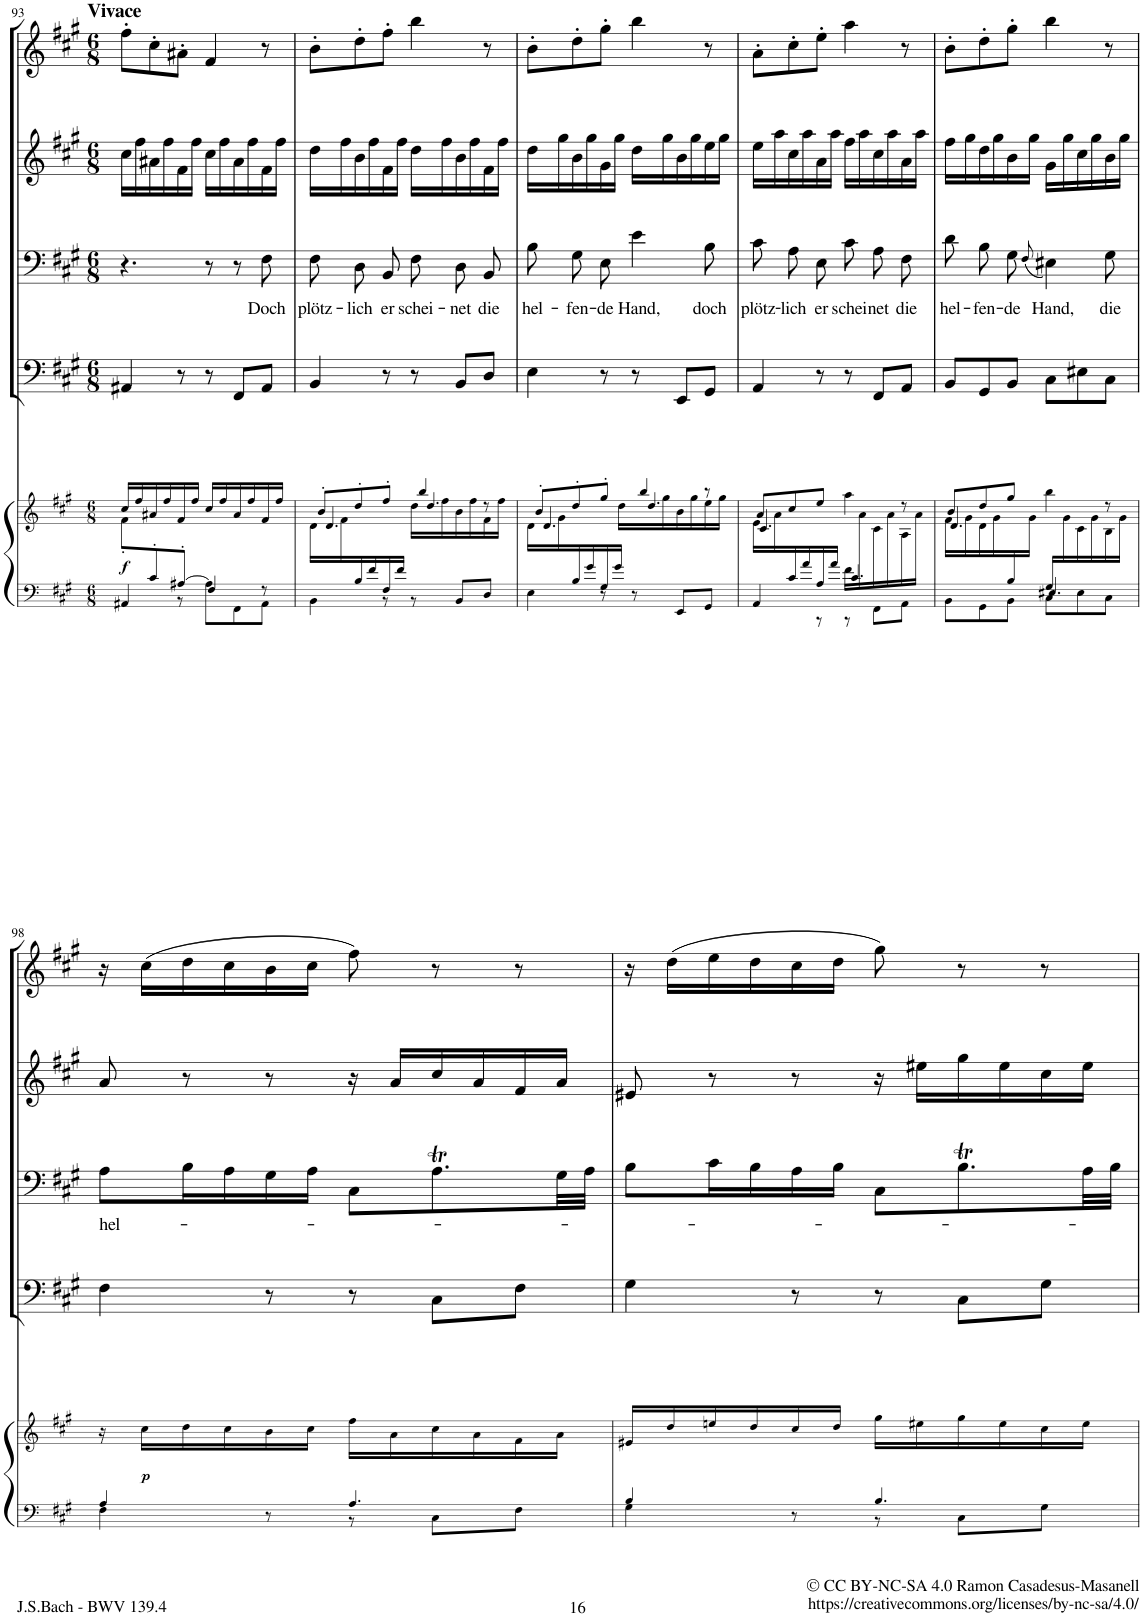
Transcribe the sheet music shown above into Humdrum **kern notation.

**kern	**kern	**dynam	**kern	**kern	**text	**kern	**kern
*part5	*part5	*part5	*part4	*part3	*part3	*part2	*part1
*staff6	*staff5	*staff5/6	*staff4	*staff3	*staff3	*staff2	*staff1
*I"Piano reduction	*	*	*I"Continuo	*I"Basso	*	*I"Violino	*I"Oboe d'amore I, II
*I'Pno	*	*	*	*	*	*I'Vln	*I'Ob
!!LO:PB:g=z
*clefF4	*clefG2	*	*clefF4	*clefF4	*	*clefG2	*clefG2
*k[f#c#g#]	*k[f#c#g#]	*	*k[f#c#g#]	*k[f#c#g#]	*	*k[f#c#g#]	*k[f#c#g#]
*M6/8	*M6/8	*	*M6/8	*M6/8	*	*M6/8	*M6/8
=93	=93	=93	=93	=93	=93	=93	=93
*^	*^	*	*	*	*	*	*
!	!	!	!	!	!	!	!	!	!LO:TX:a:B:t=Vivace
!	!	!	!	!LO:DY:b	!	!	!	!	!
8ryy	4AA#X/	16cc#/LL	8f#'\L	f	4AA#X/	4.r	.	16cc#\LL	8ff#'\L
.	.	16ff#/	.	.	.	.	.	16ff#\	.
8c#'>/	.	16a#X/	2ryy	.	.	.	.	16a#X\	8cc#'\
.	.	16ff#/	.	.	.	.	.	16ff#\	.
[>8A#X'>/J	8r	16f#/	.	.	8r	.	.	16f#\	8a#X'\J
.	.	16ff#/JJ	.	.	.	.	.	16ff#\JJ	.
4F#/	8A#\L]	16cc#/LL	.	.	8r	8r	.	16cc#\LL	4f#/
.	.	16ff#/	.	.	.	.	.	16ff#\	.
.	8FF#\	16a#/	.	.	8FF#/L	8r	.	16a#\	.
.	.	16ff#/	.	.	.	.	.	16ff#\	.
!	!	!	!	!	!	!	!LO:LY:b	!	!
8r	8AA#\J	16f#/	8ryy	.	8AA#/J	8F#\	Doch	16f#\	8r
.	.	16ff#/JJ	.	.	.	.	.	16ff#\JJ	.
=94	=94	=94	=94	=94	=94	=94	=94	=94	=94
*	*	*	*^	*	*	*	*	*	*
!	!	!	!	!	!	!	!	!LO:LY:b	!	!
8ryy	4BB\	8b'/L	4.d/	16d\LL	.	4BB/	8F#\	plötz-	16dd\LL	8b'\L
.	.	.	.	16f#\	.	.	.	.	16ff#\	.
!	!	!	!	!	!	!	!	!LO:LY:b	!	!
16B/	.	8dd'/	.	4ryy	.	.	8D\	-lich	16b\	8dd'\
16f#/	.	.	.	.	.	.	.	.	16ff#\	.
!	!	!	!	!	!	!	!	!LO:LY:b	!	!
16F#/	8r	8ff#'/J	.	.	.	8r	8BB/	er-	16f#\	8ff#'\J
16f#/JJ	.	.	.	.	.	.	.	.	16ff#\JJ	.
!	!	!	!	!	!	!	!	!LO:LY:b	!	!
4.ryy	8r	4bb/	16dd\LL	4.dd/	.	8r	8F#\	-schei-	16dd\LL	4bb\
.	.	.	16ff#\	.	.	.	.	.	16ff#\	.
!	!	!	!	!	!	!	!	!LO:LY:b	!	!
.	8BB/L	.	16b\	.	.	8BB/L	8D\	-net	16b\	.
.	.	.	16ff#\	.	.	.	.	.	16ff#\	.
!	!	!	!	!	!	!	!	!LO:LY:b	!	!
.	8D/J	8r	16f#\	.	.	8D/J	8BB/	die	16f#\	8r
.	.	.	16ff#\JJ	.	.	.	.	.	16ff#\JJ	.
=95	=95	=95	=95	=95	=95	=95	=95	=95	=95	=95
!	!	!	!	!	!	!	!	!LO:LY:b	!	!
8ryy	4E\	8b'/L	16d\LL	4.d/	.	4E\	8B\	hel-	16dd\LL	8b'\L
.	.	.	16g#\	.	.	.	.	.	16gg#\	.
!	!	!	!	!	!	!	!	!LO:LY:b	!	!
16B/	.	8dd'/	4ryy	.	.	.	8G#\	-fen-	16b\	8dd'\
16g#/	.	.	.	.	.	.	.	.	16gg#\	.
!	!	!	!	!	!	!	!	!LO:LY:b	!	!
16G#/	8r	8gg#'/J	.	.	.	8r	8E\	-de	16g#\	8gg#'\J
16g#/JJ	.	.	.	.	.	.	.	.	16gg#\JJ	.
!	!	!	!	!	!	!	!	!LO:LY:b	!	!
4.ryy	8r	4bb/	16dd\LL	4.dd/	.	8r	4e\	Hand,	16dd\LL	4bb\
.	.	.	16gg#\	.	.	.	.	.	16gg#\	.
.	8EE/L	.	16b\	.	.	8EE/L	.	.	16b\	.
.	.	.	16gg#\	.	.	.	.	.	16gg#\	.
!	!	!	!	!	!	!	!	!LO:LY:b	!	!
.	8GG#/J	8r	16ee\	.	.	8GG#/J	8B\	doch	16ee\	8r
.	.	.	16gg#\JJ	.	.	.	.	.	16gg#\JJ	.
=96	=96	=96	=96	=96	=96	=96	=96	=96	=96	=96
*	*^	*	*	*	*	*	*	*	*	*
!	!	!	!	!	!	!	!	!	!LO:LY:b	!	!
8ryy	4.ryy	4AA/	8a/L	16e\LL	4.c#/	.	4AA/	8c#\	plötz-	16ee\LL	8a'\L
.	.	.	.	16a\	.	.	.	.	.	16aa\	.
!	!	!	!	!	!	!	!	!	!LO:LY:b	!	!
16c#/	.	.	8cc#/	16ryy	.	.	.	8A\	-lich	16cc#\	8cc#'\
16a/	.	.	.	16ryy@	.	.	.	.	.	16aa\	.
!	!	!	!	!	!	!	!	!	!LO:LY:b	!	!
16A/	.	8r	8ee/J	16ryy@	.	.	8r	8E\	er-	16a\	8ee'\J
16a/JJ	.	.	.	16ryy@	.	.	.	.	.	16aa\JJ	.
!	!	!	!	!	!	!	!	!	!LO:LY:b	!	!
16f#\LL	4.c#/	8r	4aa\	16ryy@	4.ryy	.	8r	8c#\	-schei-	16ff#\LL	4aa\
4ryy	.	.	.	16a\	.	.	.	.	.	16aa\	.
!	!	!	!	!	!	!	!	!	!LO:LY:b	!	!
.	.	8FF#\L	.	16c#\	.	.	8FF#/L	8A\	-net	16cc#\	.
.	.	.	.	16a\	.	.	.	.	.	16aa\	.
!	!	!	!	!	!	!	!	!	!LO:LY:b	!	!
.	.	8AA\J	8r	16A\	.	.	8AA/J	8F#\	die	16a\	8r
16ryy	.	.	.	16a\JJ	.	.	.	.	.	16aa\JJ	.
=97	=97	=97	=97	=97	=97	=97	=97	=97	=97	=97	=97
!	!	!	!	!	!	!	!	!	!LO:LY:b	!	!
4ryy	4.ryy	8BB\L	8b/L	16f#\LL	4.d/	.	8BB/L	8d\	hel-	16ff#\LL	8b'\L
.	.	.	.	16g#\	.	.	.	.	.	16gg#\	.
!	!	!	!	!	!	!	!	!	!LO:LY:b	!	!
.	.	8GG#\	8dd/	16d\	.	.	8GG#/	8B\	-fen-	16dd\	8dd'\
.	.	.	.	16g#\	.	.	.	.	.	16gg#\	.
!	!	!	!	!	!	!	!	!	!LO:LY:b	!	!
16B/	.	8BB\J	8gg#/J	16ryy	.	.	8BB/J	8G#\	-de	16b\	8gg#'\J
16ryy	.	.	.	16g#\JJ	.	.	.	.	.	16gg#\JJ	.
.	.	.	.	.	.	.	.	(8qF#/	.	.	.
!	!	!	!	!	!	!	!	!	!LO:LY:b	!	!
16G#/LL	4.E#X/	8C#\L	4bb\	16ryy	4.ryy	.	8C#\L	4E#X\)	Hand,	16g#\LL	4bb\
4ryy	.	.	.	16g#\	.	.	.	.	.	16gg#\	.
.	.	8E#\	.	16c#\	.	.	8E#X\	.	.	16cc#\	.
.	.	.	.	16g#\	.	.	.	.	.	16gg#\	.
!	!	!	!	!	!	!	!	!	!LO:LY:b	!	!
.	.	8C#\J	8r	16B\	.	.	8C#\J	8G#\	die	16b\	8r
16ryy	.	.	.	16g#\JJ	.	.	.	.	.	16gg#\JJ	.
*	*v	*v	*	*	*	*	*	*	*	*	*
*	*	*	*v	*v	*	*	*	*	*	*
!!LO:LB:g=z
=98	=98	=98	=98	=98	=98	=98	=98	=98	=98
!	!	!	!	!	!	!	!LO:LY:b	!	!
*	*	*v	*v	*	*	*	*	*	*
4A/	4F#\	16r	.	4F#\	8A\L	hel-	8a/	16r
!	!	!	!LO:DY:b	!	!	!	!	!
.	.	16cc#\LL	p	.	.	.	.	(16cc#\LL
.	.	16dd\	.	.	16B\L	.	8r	16dd\
.	.	16cc#\	.	.	16A\	.	.	16cc#\
8r	8ryy	16b\	.	8r	16G#\	.	8r	16b\
.	.	16cc#\JJ	.	.	16A\JJ	.	.	16cc#\JJ
4.A/	8r	16ff#\LL	.	8r	8C#\L	.	16r	8ff#\)
.	.	16a\	.	.	.	.	16a/LL	.
.	8C#\L	16cc#\	.	8C#\L	8.AT\	.	16cc#/	8r
.	.	16a\	.	.	.	.	16a/	.
.	8F#\J	16f#\	.	8F#\J	.	.	16f#/	8r
.	.	16a\JJ	.	.	32G#\LL	.	16a/JJ	.
.	.	.	.	.	32A\JJJ	.	.	.
=99	=99	=99	=99	=99	=99	=99	=99	=99
4B/	4G#\	16e#X/LL	.	4G#\	8B\L	.	8e#X/	16r
.	.	16dd/	.	.	.	.	.	(16dd\LL
.	.	16een/	.	.	16c#\L	.	8r	16ee\
.	.	16dd/	.	.	16B\	.	.	16dd\
8r	8ryy	16cc#/	.	8r	16A\	.	8r	16cc#\
.	.	16dd/JJ	.	.	16B\JJ	.	.	16dd\JJ
4.B/	8r	16gg#\LL	.	8r	8C#\L	.	16r	8gg#\)
.	.	16ee#X\	.	.	.	.	16ee#X\LL	.
.	8C#\L	16gg#\	.	8C#\L	8.BT\	.	16gg#\	8r
.	.	16ee#\	.	.	.	.	16ee#\	.
.	8G#\J	16cc#\	.	8G#\J	.	.	16cc#\	8r
.	.	16ee#\JJ	.	.	32A\LL	.	16ee#\JJ	.
.	.	.	.	.	32B\JJJ	.	.	.
*v	*v	*	*	*	*	*	*	*
=	=	=	=	=	=	=	=
*-	*-	*-	*-	*-	*-	*-	*-
